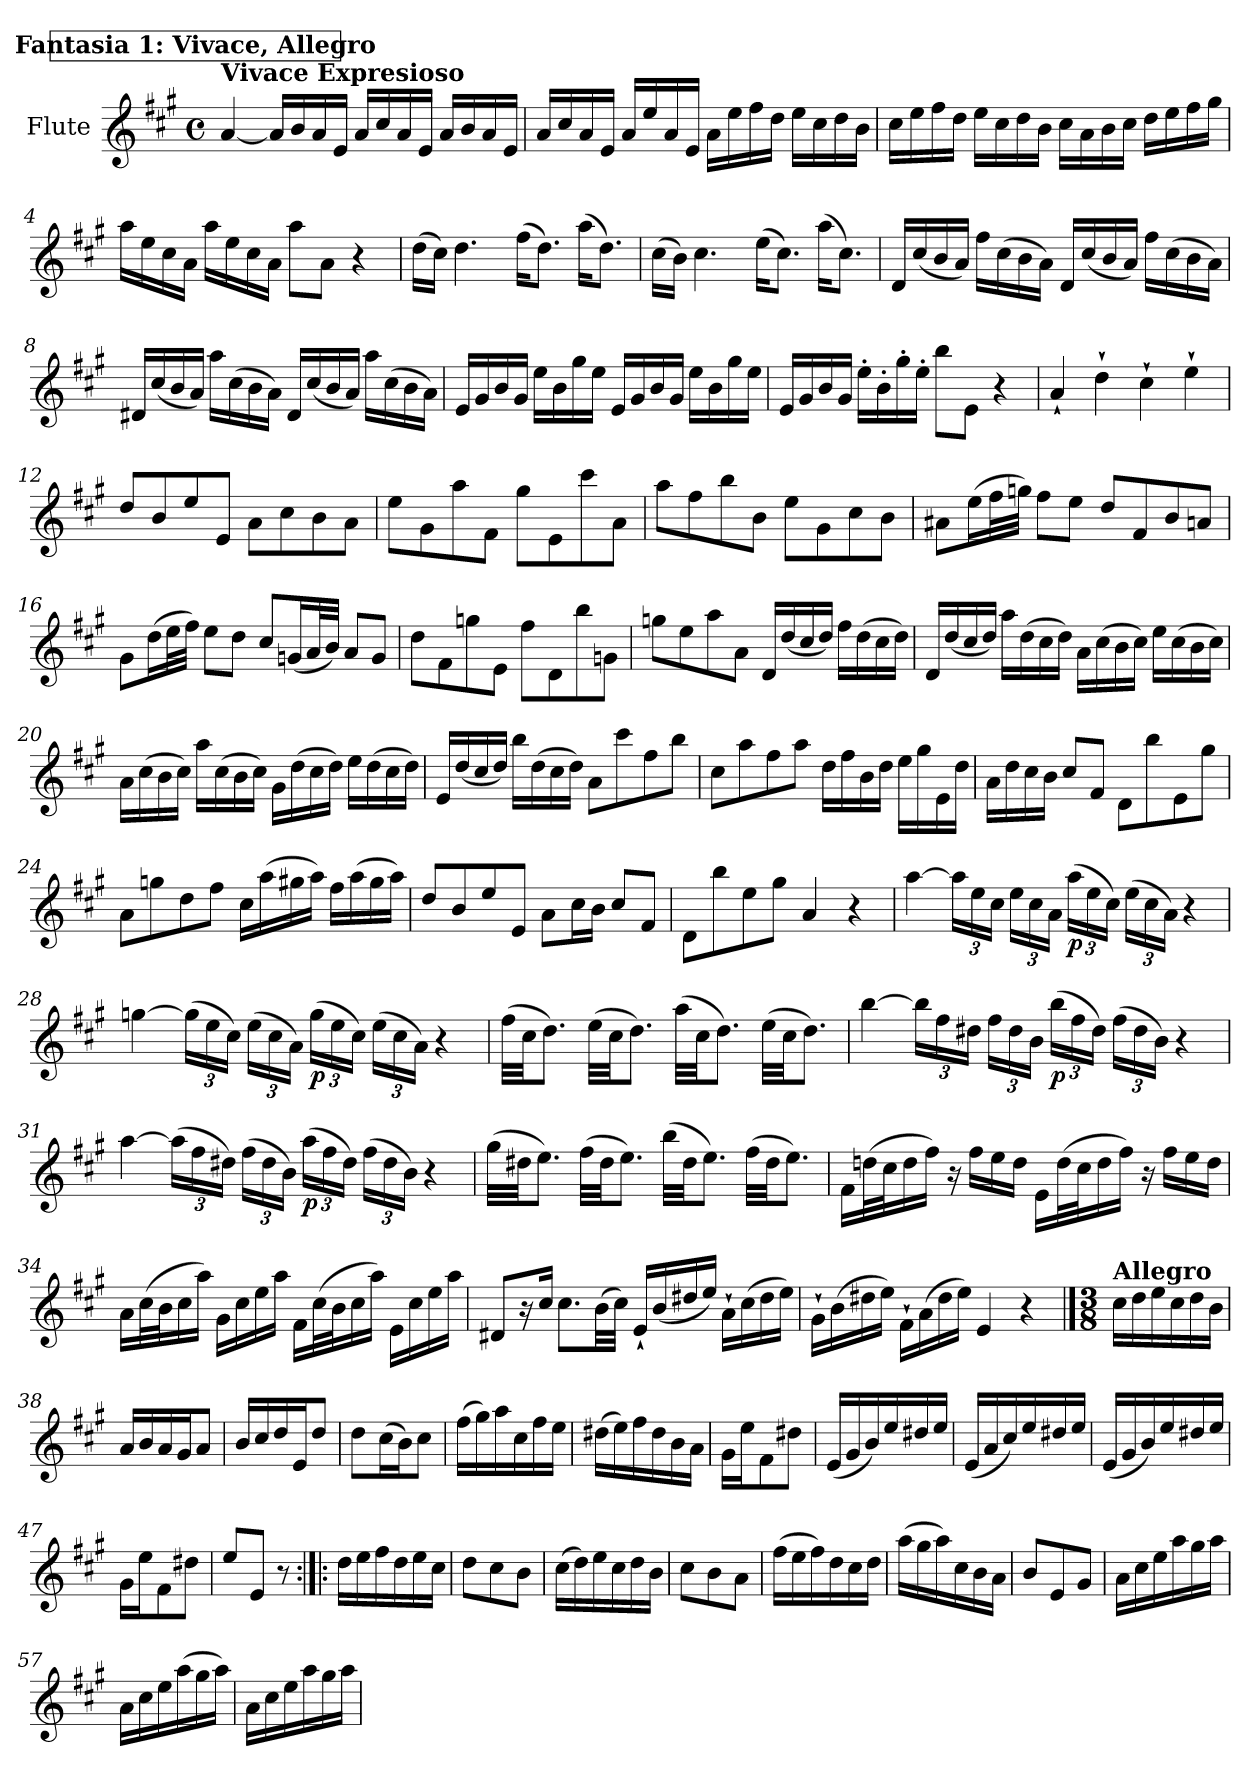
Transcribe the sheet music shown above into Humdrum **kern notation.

**kern	**dynam
*part1	*part1
*staff1	*staff1
*I"Flute	*
*I'Fl.	*
*clefG2	*
*k[f#c#g#]	*
*M4/4	*
*met(c)	*
!!LO:REH:place=s1:a:B:fs=12:t=Fantasia 1&colon; Vivace, Allegro
=1	=1
!LO:TX:a:B:t=Vivace Expresioso	!
[4a/	.
16a/LL]	.
16b/	.
16a/	.
16e/JJ	.
16a/LL	.
16cc#/	.
16a/	.
16e/JJ	.
16a/LL	.
16b/	.
16a/	.
16e/JJ	.
=2	=2
16a/LL	.
16cc#/	.
16a/	.
16e/JJ	.
16a/LL	.
16ee/	.
16a/	.
16e/JJ	.
16a\LL	.
16ee\	.
16ff#\	.
16dd\JJ	.
16ee\LL	.
16cc#\	.
16dd\	.
16b\JJ	.
!!LO:LB:g=z
=3	=3
16cc#\LL	.
16ee\	.
16ff#\	.
16dd\JJ	.
16ee\LL	.
16cc#\	.
16dd\	.
16b\JJ	.
16cc#\LL	.
16a\	.
16b\	.
16cc#\JJ	.
16dd\LL	.
16ee\	.
16ff#\	.
16gg#\JJ	.
=4	=4
16aa\LL	.
16ee\	.
16cc#\	.
16a\JJ	.
16aa\LL	.
16ee\	.
16cc#\	.
16a\JJ	.
8aa\L	.
8a\J	.
4r	.
!!LO:LB:g=z
=5	=5
(>16dd\LL	.
16cc#\JJ)	.
4.dd\	.
(>16ff#\KL	.
8.dd\J)	.
(>16aa\KL	.
8.dd\J)	.
=6	=6
(>16cc#\LL	.
16b\JJ)	.
4.cc#\	.
(>16ee\KL	.
8.cc#\J)	.
(>16aa\KL	.
8.cc#\J)	.
=7	=7
16d/LL	.
(<16cc#/	.
16b/	.
16a/JJ)	.
16ff#\LL	.
(>16cc#\	.
16b\	.
16a\JJ)	.
16d/LL	.
(<16cc#/	.
16b/	.
16a/JJ)	.
16ff#\LL	.
(>16cc#\	.
16b\	.
16a\JJ)	.
!!LO:LB:g=z
=8	=8
16d#X/LL	.
(<16cc#/	.
16b/	.
16a/JJ)	.
16aa\LL	.
(>16cc#\	.
16b\	.
16a\JJ)	.
16d#/LL	.
(<16cc#/	.
16b/	.
16a/JJ)	.
16aa\LL	.
(>16cc#\	.
16b\	.
16a\JJ)	.
=9	=9
16e/LL	.
16g#/	.
16b/	.
16g#/JJ	.
16ee\LL	.
16b\	.
16gg#\	.
16ee\JJ	.
16e/LL	.
16g#/	.
16b/	.
16g#/JJ	.
16ee\LL	.
16b\	.
16gg#\	.
16ee\JJ	.
!!LO:LB:g=z
=10	=10
16e/LL	.
16g#/	.
16b/	.
16g#/JJ	.
16ee'\LL	.
16b'\	.
16gg#'\	.
16ee'\JJ	.
8bb\L	.
8e\J	.
4r	.
=11	=11
4a`/	.
4dd`\	.
4cc#`\	.
4ee`\	.
=12	=12
8dd/L	.
8b/	.
8ee/	.
8e/J	.
8a\L	.
8cc#\	.
8b\	.
8a\J	.
!!LO:LB:g=z
=13	=13
8ee\L	.
8g#\	.
8aa\	.
8f#\J	.
8gg#\L	.
8e\	.
8ccc#\	.
8a\J	.
=14	=14
8aa\L	.
8ff#\	.
8bb\	.
8b\J	.
8ee\L	.
8g#\	.
8cc#\	.
8b\J	.
=15	=15
8a#X\L	.
(>16ee\L	.
32ff#\L	.
32ggn\JJJ)	.
8ff#\L	.
8ee\J	.
8dd/L	.
8f#/	.
8b/	.
8an/J	.
!!LO:LB:g=z
=16	=16
8g#\L	.
(>16dd\L	.
32ee\L	.
32ff#\JJJ)	.
8ee\L	.
8dd\J	.
8cc#/L	.
(<16gn/L	.
32a/L	.
32b/JJJ)	.
8a/L	.
8g/J	.
=17	=17
8dd\L	.
8f#\	.
8ggn\	.
8e\J	.
8ff#\L	.
8d\	.
8bb\	.
8gn\J	.
=18	=18
8ggn\L	.
8ee\	.
8aa\	.
8a\J	.
16d/LL	.
(<16dd/	.
16cc#/	.
16dd/JJ)	.
16ff#\LL	.
(>16dd\	.
16cc#\	.
16dd\JJ)	.
!!LO:LB:g=z
=19	=19
16d/LL	.
(<16dd/	.
16cc#/	.
16dd/JJ)	.
16aa\LL	.
(>16dd\	.
16cc#\	.
16dd\JJ)	.
16a\LL	.
(>16cc#\	.
16b\	.
16cc#\JJ)	.
16ee\LL	.
(>16cc#\	.
16b\	.
16cc#\JJ)	.
=20	=20
16a\LL	.
(>16cc#\	.
16b\	.
16cc#\JJ)	.
16aa\LL	.
(>16cc#\	.
16b\	.
16cc#\JJ)	.
16g#\LL	.
(>16dd\	.
16cc#\	.
16dd\JJ)	.
16ee\LL	.
(>16dd\	.
16cc#\	.
16dd\JJ)	.
!!LO:LB:g=z
=21	=21
16e/LL	.
(<16dd/	.
16cc#/	.
16dd/JJ)	.
16bb\LL	.
(>16dd\	.
16cc#\	.
16dd\JJ)	.
8a\L	.
8ccc#\	.
8ff#\	.
8bb\J	.
=22	=22
8cc#\L	.
8aa\	.
8ff#\	.
8aa\J	.
16dd\LL	.
16ff#\	.
16b\	.
16dd\JJ	.
16ee\LL	.
16gg#\	.
16e\	.
16dd\JJ	.
=23	=23
16a\LL	.
16dd\	.
16cc#\	.
16b\JJ	.
8cc#/L	.
8f#/J	.
8d\L	.
8bb\	.
8e\	.
8gg#\J	.
!!LO:LB:g=z
=24	=24
8a\L	.
8ggn\	.
8dd\	.
8ff#\J	.
16cc#\LL	.
(>16aa\	.
16gg#X\	.
16aa\JJ)	.
16ff#\LL	.
(>16aa\	.
16gg#\	.
16aa\JJ)	.
=25	=25
8dd/L	.
8b/	.
8ee/	.
8e/J	.
8a\L	.
16cc#\L	.
16b\JJ	.
8cc#/L	.
8f#/J	.
=26	=26
8d\L	.
8bb\	.
8ee\	.
8gg#\J	.
4a/	.
4r	.
!!LO:PB:g=z
=27	=27
*MM76	*
!	!LO:DY:b
[4aa\	other-dynamics
*Xbrackettup	*
24aa\LL]	.
24ee\	.
24cc#\JJ	.
24ee\LL	.
24cc#\	.
24a\JJ	.
*MM120	*
!	!LO:DY:b
(>24aa\LL	p
24ee\	.
24cc#\JJ)	.
(>24ee\LL	.
24cc#\	.
24a\JJ)	.
4r	.
=28	=28
*MM76	*
!	!LO:DY:b
[4ggn\	other-dynamics
(>24gg\LL]	.
24ee\	.
24cc#\JJ)	.
(>24ee\LL	.
24cc#\	.
24a\JJ)	.
*MM120	*
!	!LO:DY:b
(>24gg\LL	p
24ee\	.
24cc#\JJ)	.
(>24ee\LL	.
24cc#\	.
24a\JJ)	.
4r	.
!!LO:LB:g=z
=29	=29
*MM76	*
!	!LO:DY:b
(>32ff#\LLL	other-dynamics
32cc#\JJ	.
8.dd\J)	.
(>32ee\LLL	.
32cc#\JJ	.
8.dd\J)	.
(>32aa\LLL	.
32cc#\JJ	.
8.dd\J)	.
(>32ee\LLL	.
32cc#\JJ	.
8.dd\J)	.
=30	=30
!	!LO:DY:b
[4bb\	other-dynamics
24bb\LL]	.
24ff#\	.
24dd#X\JJ	.
24ff#\LL	.
24dd#\	.
24b\JJ	.
*MM120	*
!	!LO:DY:b
(>24bb\LL	p
24ff#\	.
24dd#\JJ)	.
(>24ff#\LL	.
24dd#\	.
24b\JJ)	.
4r	.
!!LO:LB:g=z
=31	=31
*MM76	*
!	!LO:DY:b
[4aa\	other-dynamics
(>24aa\LL]	.
24ff#\	.
24dd#X\JJ)	.
(>24ff#\LL	.
24dd#\	.
24b\JJ)	.
*MM120	*
!	!LO:DY:b
(>24aa\LL	p
24ff#\	.
24dd#\JJ)	.
(>24ff#\LL	.
24dd#\	.
24b\JJ)	.
4r	.
=32	=32
*MM76	*
!	!LO:DY:b
(>32gg#\LLL	other-dynamics
32dd#X\JJ	.
8.ee\J)	.
(>32ff#\LLL	.
32dd#\JJ	.
8.ee\J)	.
(>32bb\LLL	.
32dd#\JJ	.
8.ee\J)	.
(>32ff#\LLL	.
32dd#\JJ	.
8.ee\J)	.
!!LO:LB:g=z
=33	=33
*MM120	*
!	!LO:DY:b
16f#\LL	other-dynamics
(>32ddn\L	.
32cc#\J	.
16dd\	.
16ff#\JJ)	.
16r	.
16ff#\LL	.
16ee\	.
16dd\JJ	.
16e\LL	.
(>32dd\L	.
32cc#\J	.
16dd\	.
16ff#\JJ)	.
16r	.
16ff#\LL	.
16ee\	.
16dd\JJ	.
=34	=34
16a\LL	.
(>32cc#\L	.
32b\J	.
16cc#\	.
16aa\JJ)	.
16g#\LL	.
16cc#\	.
16ee\	.
16aa\JJ	.
16f#\LL	.
(>32cc#\L	.
32b\J	.
16cc#\	.
16aa\JJ)	.
16e\LL	.
16cc#\	.
16ee\	.
16aa\JJ	.
!!LO:LB:g=z
=35	=35
8d#X/L	.
16r	.
16cc#/Jk	.
8.cc#\L	.
(>32b\LL	.
32cc#\JJJ)	.
16e`/LL	.
(<16b/	.
16dd#X/	.
16ee/JJ)	.
16a`\LL	.
(>16cc#\	.
16dd#\	.
16ee\JJ)	.
=36	=36
16g#`\LL	.
(>16b\	.
16dd#X\	.
16ee\JJ)	.
16f#`\LL	.
(>16a\	.
16dd#\	.
16ee\JJ)	.
4e/	.
4r	.
!!LO:LB:g=z
==37	==37
*M3/8	*
!LO:TX:a:B:t=Allegro	!
16cc#\LL	.
16dd\	.
16ee\	.
16cc#\	.
16dd\	.
16b\JJ	.
=38	=38
16a/LL	.
16b/	.
16a/	.
16g#/J	.
8a/J	.
=39	=39
16b/LL	.
16cc#/	.
16dd/	.
16e/J	.
8dd/J	.
=40	=40
8dd\L	.
(>16cc#\L	.
16b\J)	.
8cc#\J	.
=41	=41
(>16ff#\LL	.
16gg#\)	.
16aa\	.
16cc#\	.
16ff#\	.
16ee\JJ	.
!!LO:LB:g=z
=42	=42
(>16dd#X\LL	.
16ee\)	.
16ff#\	.
16dd#\	.
16b\	.
16a\JJ	.
=43	=43
16g#\LL	.
16ee\J	.
8f#\	.
8dd#X\J	.
=44	=44
(<16e/LL	.
16g#/	.
16b/)	.
16ee/	.
16dd#X/	.
16ee/JJ	.
=45	=45
(<16e/LL	.
16a/	.
16cc#/)	.
16ee/	.
16dd#X/	.
16ee/JJ	.
=46	=46
(<16e/LL	.
16g#/	.
16b/)	.
16ee/	.
16dd#X/	.
16ee/JJ	.
!!LO:LB:g=z
=47	=47
16g#\LL	.
16ee\J	.
8f#\	.
8dd#X\J	.
=48	=48
8ee/L	.
8e/J	.
8r	.
=49:|!|:	=49:|!|:
16dd\LL	.
16ee\	.
16ff#\	.
16dd\	.
16ee\	.
16cc#\JJ	.
=50	=50
8dd\L	.
8cc#\	.
8b\J	.
=51	=51
(>16cc#\LL	.
16dd\)	.
16ee\	.
16cc#\	.
16dd\	.
16b\JJ	.
=52	=52
8cc#\L	.
8b\	.
8a\J	.
!!LO:LB:g=z
=53	=53
(>16ff#\LL	.
16ee\	.
16ff#\)	.
16dd\	.
16cc#\	.
16dd\JJ	.
=54	=54
(>16aa\LL	.
16gg#\	.
16aa\)	.
16cc#\	.
16b\	.
16a\JJ	.
=55	=55
8b/L	.
8e/	.
8g#/J	.
=56	=56
16a\LL	.
16cc#\	.
16ee\	.
16aa\	.
16gg#\	.
16aa\JJ	.
=57	=57
16a\LL	.
16cc#\	.
16ee\	.
(>16aa\	.
16gg#\	.
16aa\JJ)	.
!!LO:LB:g=z
=58	=58
16a\LL	.
16cc#\	.
16ee\	.
16aa\	.
16gg#\	.
16aa\JJ	.
=	=
*-	*-
